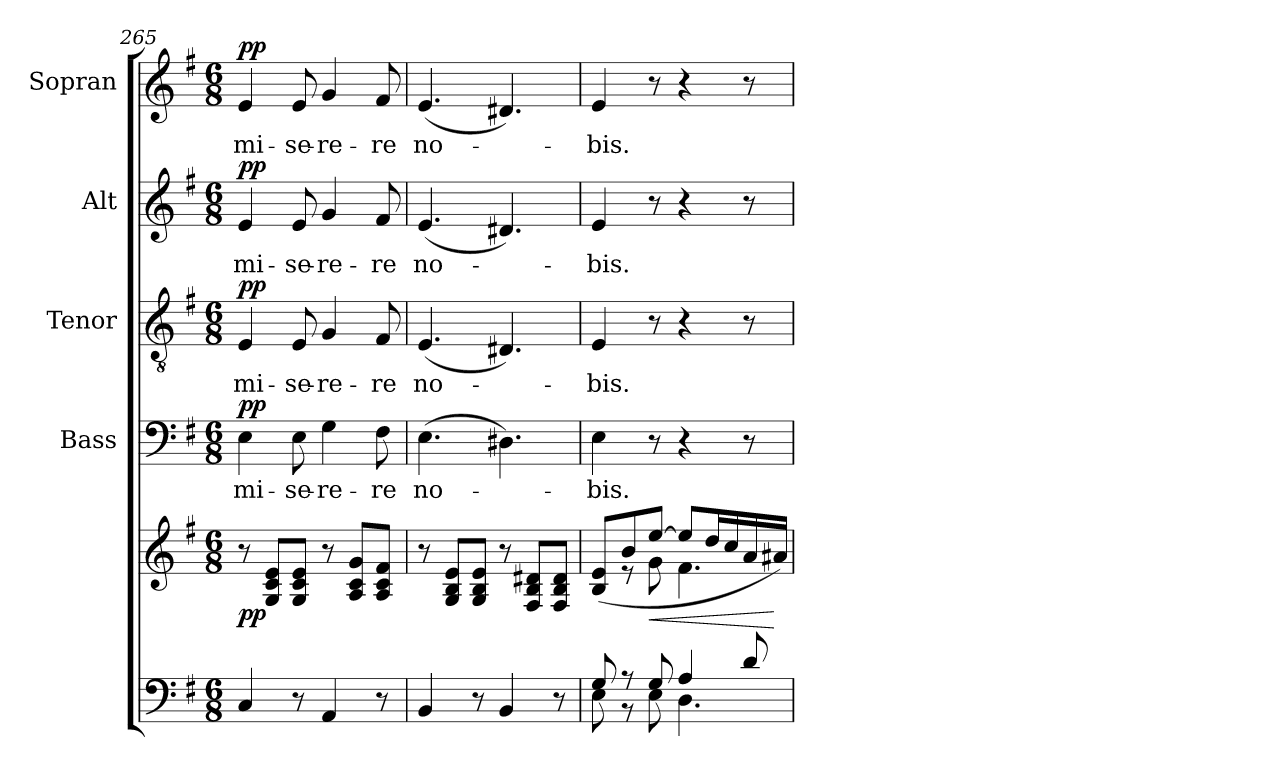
**kern	**kern	**dynam	**kern	**text	**dynam	**kern	**text	**dynam	**kern	**text	**dynam	**kern	**text	**dynam
*part5	*part5	*part5	*part4	*part4	*part4	*part3	*part3	*part3	*part2	*part2	*part2	*part1	*part1	*part1
*staff6	*staff5	*staff5/6	*staff4	*staff4	*staff4	*staff3	*staff3	*staff3	*staff2	*staff2	*staff2	*staff1	*staff1	*staff1
*	*	*	*I"Bass	*	*	*I"Tenor	*	*	*I"Alt	*	*	*I"Sopran	*	*
*	*	*	*I'B.	*	*	*I'T.	*	*	*I'A.	*	*	*I'S.	*	*
*clefF4	*clefG2	*	*clefF4	*	*	*clefGv2	*	*	*clefG2	*	*	*clefG2	*	*
*k[f#]	*k[f#]	*	*k[f#]	*	*	*k[f#]	*	*	*k[f#]	*	*	*k[f#]	*	*
*G:	*G:	*	*G:	*	*	*G:	*	*	*G:	*	*	*G:	*	*
*M6/8	*M6/8	*	*M6/8	*	*	*M6/8	*	*	*M6/8	*	*	*M6/8	*	*
=265	=265	=265	=265	=265	=265	=265	=265	=265	=265	=265	=265	=265	=265	=265
!	!	!LO:DY:b	!	!LO:LY:b	!LO:DY:a	!	!LO:LY:b	!LO:DY:a	!	!LO:LY:b	!LO:DY:a	!	!LO:LY:b	!LO:DY:a
4C/	8r	pp	4E\	mi-	pp	4E/	mi-	pp	4e/	mi-	pp	4e/	mi-	pp
.	8G/ 8c/ 8e/L	.	.	.	.	.	.	.	.	.	.	.	.	.
!	!	!	!	!LO:LY:b	!	!	!LO:LY:b	!	!	!LO:LY:b	!	!	!LO:LY:b	!
8r	8G/ 8c/ 8e/J	.	8E\	-se-	.	8E/	-se-	.	8e/	-se-	.	8e/	-se-	.
!	!	!	!	!LO:LY:b	!	!	!LO:LY:b	!	!	!LO:LY:b	!	!	!LO:LY:b	!
4AA/	8r	.	4G\	-re-	.	4G/	-re-	.	4g/	-re-	.	4g/	-re-	.
.	8A/ 8c/ 8g/L	.	.	.	.	.	.	.	.	.	.	.	.	.
!	!	!	!	!LO:LY:b	!	!	!LO:LY:b	!	!	!LO:LY:b	!	!	!LO:LY:b	!
8r	8A/ 8c/ 8f#/J	.	8F#\	-re	.	8F#/	-re	.	8f#/	-re	.	8f#/	-re	.
!!LO:LB:g=z
=266	=266	=266	=266	=266	=266	=266	=266	=266	=266	=266	=266	=266	=266	=266
!	!	!	!	!LO:LY:b	!	!	!LO:LY:b	!	!	!LO:LY:b	!	!	!LO:LY:b	!
4BB/	8r	.	(>4.E\	no-	.	(<4.E/	no-	.	(<4.e/	no-	.	(<4.e/	no-	.
.	8G/ 8B/ 8e/L	.	.	.	.	.	.	.	.	.	.	.	.	.
8r	8G/ 8B/ 8e/J	.	.	.	.	.	.	.	.	.	.	.	.	.
4BB/	8r	.	4.D#X\)	.	.	4.D#X/)	.	.	4.d#X/)	.	.	4.d#X/)	.	.
.	8F#/ 8B/ 8d#X/L	.	.	.	.	.	.	.	.	.	.	.	.	.
8r	8F#/ 8B/ 8d#/J	.	.	.	.	.	.	.	.	.	.	.	.	.
=267	=267	=267	=267	=267	=267	=267	=267	=267	=267	=267	=267	=267	=267	=267
*^	*^	*	*	*	*	*	*	*	*	*	*	*	*	*
!	!	!	!	!	!	!LO:LY:b	!	!	!LO:LY:b	!	!	!LO:LY:b	!	!	!LO:LY:b	!
8G/	8E\	(>8B/ 8e/L	8ryy	.	4E\	-bis.	.	4E/	-bis.	.	4e/	-bis.	.	4e/	-bis.	.
8r	8r	8b/	8re	.	.	.	.	.	.	.	.	.	.	.	.	.
!	!	!	!	!LO:HP:b	!	!	!	!	!	!	!	!	!	!	!	!
8G/	8E\	[>8ee/J	8g\	<	8r	.	.	8r	.	.	8r	.	.	8r	.	.
4A/	4.D\	8ee/L]	4.f#\	.	4r	.	.	4r	.	.	4r	.	.	4r	.	.
.	.	16dd/L	.	.	.	.	.	.	.	.	.	.	.	.	.	.
.	.	16cc/	.	.	.	.	.	.	.	.	.	.	.	.	.	.
8d/	.	16a/	.	.	8r	.	.	8r	.	.	8r	.	.	8r	.	.
.	.	16a#X/JJ)	.	[	.	.	.	.	.	.	.	.	.	.	.	.
*v	*v	*	*	*	*	*	*	*	*	*	*	*	*	*	*	*
*	*v	*v	*	*	*	*	*	*	*	*	*	*	*	*	*
=	=	=	=	=	=	=	=	=	=	=	=	=	=	=
*-	*-	*-	*-	*-	*-	*-	*-	*-	*-	*-	*-	*-	*-	*-
